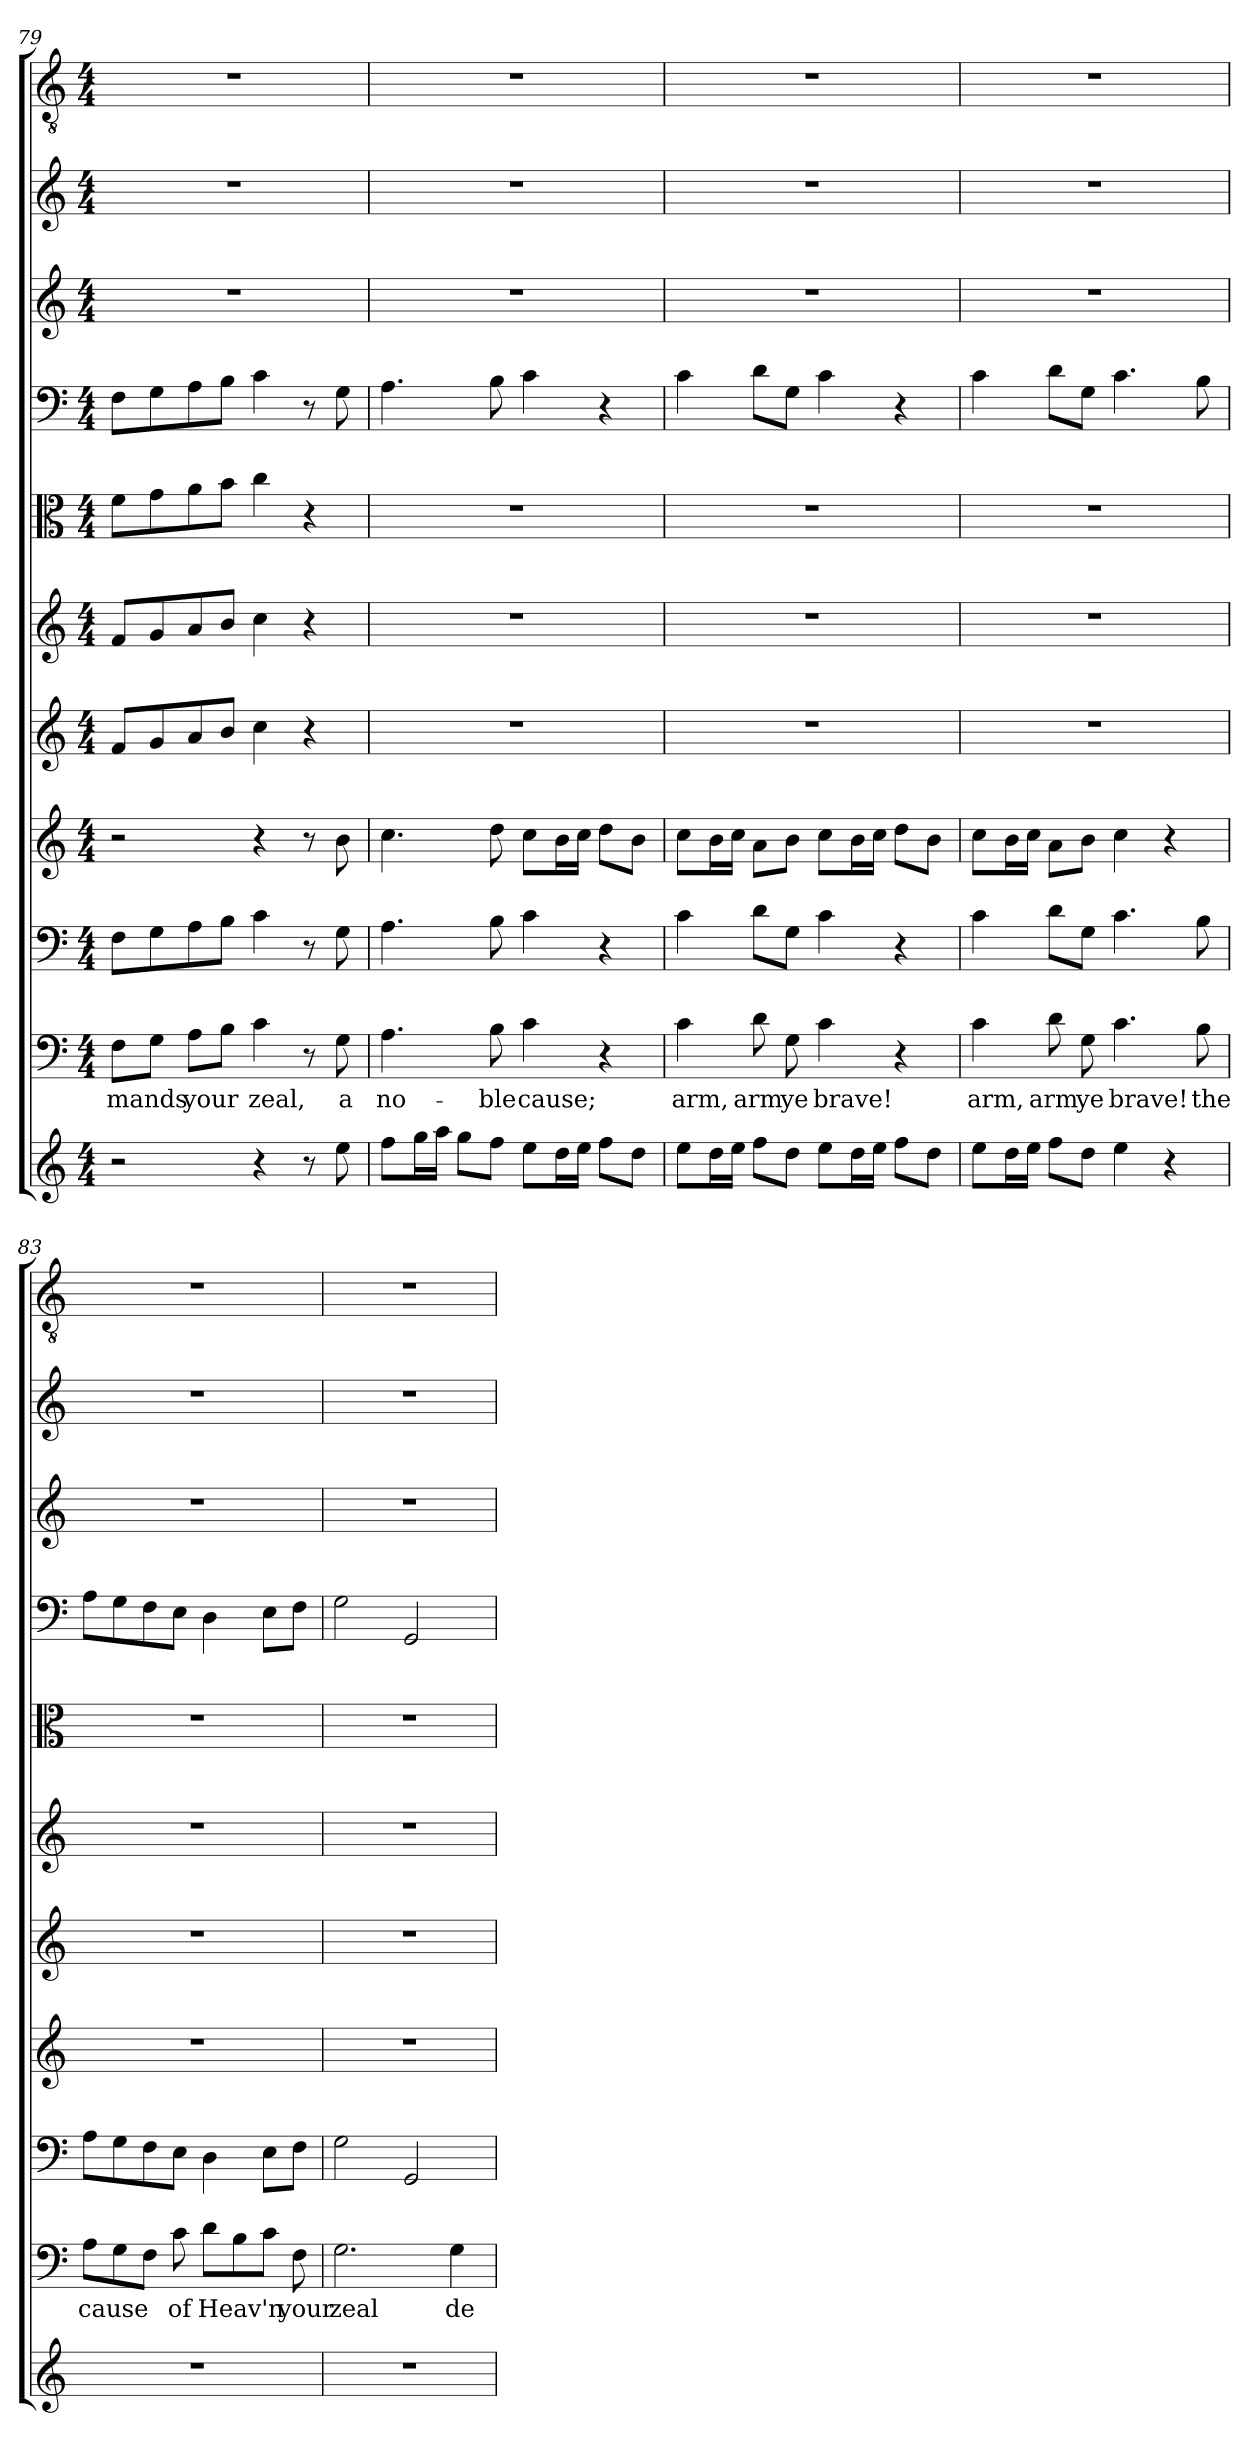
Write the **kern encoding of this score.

**kern	**kern	**text	**kern	**kern	**kern	**kern	**kern	**kern	**kern	**kern	**kern
*part11	*part10	*part10	*part9	*part8	*part7	*part6	*part5	*part4	*part3	*part2	*part1
*staff11	*staff10	*staff10	*staff9	*staff8	*staff7	*staff6	*staff5	*staff4	*staff3	*staff2	*staff1
*clefG2	*clefF4	*	*clefF4	*clefG2	*clefG2	*clefG2	*clefC3	*clefF4	*clefG2	*clefG2	*clefGv2
*k[]	*k[]	*	*k[]	*k[]	*k[]	*k[]	*k[]	*k[]	*k[]	*k[]	*k[]
*C:	*C:	*	*C:	*C:	*C:	*C:	*C:	*C:	*C:	*C:	*C:
*M4/4	*M4/4	*	*M4/4	*M4/4	*M4/4	*M4/4	*M4/4	*M4/4	*M4/4	*M4/4	*M4/4
=79	=79	=79	=79	=79	=79	=79	=79	=79	=79	=79	=79
2r	8F\L	-mands	8F\L	2r	8f/L	8f/L	8f\L	8F\L	1r	1r	1r
.	8G\J	.	8G\	.	8g/	8g/	8g\	8G\	.	.	.
.	8A\L	your	8A\	.	8a/	8a/	8a\	8A\	.	.	.
.	8B\J	.	8B\J	.	8b/J	8b/J	8b\J	8B\J	.	.	.
4r	4c\	zeal,	4c\	4r	4cc\	4cc\	4cc\	4c\	.	.	.
8r	8r	.	8r	8r	4r	4r	4r	8r	.	.	.
8ee\	8G\	a	8G\	8b\	.	.	.	8G\	.	.	.
=80	=80	=80	=80	=80	=80	=80	=80	=80	=80	=80	=80
8ff\L	4.A\	no-	4.A\	4.cc\	1r	1r	1r	4.A\	1r	1r	1r
16gg\L	.	.	.	.	.	.	.	.	.	.	.
16aa\JJ	.	.	.	.	.	.	.	.	.	.	.
8gg\L	.	.	.	.	.	.	.	.	.	.	.
8ff\J	8B\	-ble	8B\	8dd\	.	.	.	8B\	.	.	.
8ee\L	4c\	cause;	4c\	8cc\L	.	.	.	4c\	.	.	.
16dd\L	.	.	.	16b\L	.	.	.	.	.	.	.
16ee\JJ	.	.	.	16cc\JJ	.	.	.	.	.	.	.
8ff\L	4r	.	4r	8dd\L	.	.	.	4r	.	.	.
8dd\J	.	.	.	8b\J	.	.	.	.	.	.	.
=81	=81	=81	=81	=81	=81	=81	=81	=81	=81	=81	=81
8ee\L	4c\	arm,	4c\	8cc\L	1r	1r	1r	4c\	1r	1r	1r
16dd\L	.	.	.	16b\L	.	.	.	.	.	.	.
16ee\JJ	.	.	.	16cc\JJ	.	.	.	.	.	.	.
8ff\L	8d\	arm	8d\L	8a\L	.	.	.	8d\L	.	.	.
8dd\J	8G\	ye	8G\J	8b\J	.	.	.	8G\J	.	.	.
8ee\L	4c\	brave!	4c\	8cc\L	.	.	.	4c\	.	.	.
16dd\L	.	.	.	16b\L	.	.	.	.	.	.	.
16ee\JJ	.	.	.	16cc\JJ	.	.	.	.	.	.	.
8ff\L	4r	.	4r	8dd\L	.	.	.	4r	.	.	.
8dd\J	.	.	.	8b\J	.	.	.	.	.	.	.
=82	=82	=82	=82	=82	=82	=82	=82	=82	=82	=82	=82
8ee\L	4c\	arm,	4c\	8cc\L	1r	1r	1r	4c\	1r	1r	1r
16dd\L	.	.	.	16b\L	.	.	.	.	.	.	.
16ee\JJ	.	.	.	16cc\JJ	.	.	.	.	.	.	.
8ff\L	8d\	arm	8d\L	8a\L	.	.	.	8d\L	.	.	.
8dd\J	8G\	ye	8G\J	8b\J	.	.	.	8G\J	.	.	.
4ee\	4.c\	brave!	4.c\	4cc\	.	.	.	4.c\	.	.	.
4r	.	.	.	4r	.	.	.	.	.	.	.
.	8B\	the	8B\	.	.	.	.	8B\	.	.	.
=83	=83	=83	=83	=83	=83	=83	=83	=83	=83	=83	=83
1r	8A\L	cause	8A\L	1r	1r	1r	1r	8A\L	1r	1r	1r
.	8G\	.	8G\	.	.	.	.	8G\	.	.	.
.	8F\J	.	8F\	.	.	.	.	8F\	.	.	.
.	8c\	of	8E\J	.	.	.	.	8E\J	.	.	.
.	8d\L	Heav'n	4D\	.	.	.	.	4D\	.	.	.
.	8B\	.	.	.	.	.	.	.	.	.	.
.	8c\J	.	8E\L	.	.	.	.	8E\L	.	.	.
.	8F\	your	8F\J	.	.	.	.	8F\J	.	.	.
=84	=84	=84	=84	=84	=84	=84	=84	=84	=84	=84	=84
1r	2.G\	zeal	2G\	1r	1r	1r	1r	2G\	1r	1r	1r
.	.	.	2GG/	.	.	.	.	2GG/	.	.	.
.	4G\	de-	.	.	.	.	.	.	.	.	.
=	=	=	=	=	=	=	=	=	=	=	=
*-	*-	*-	*-	*-	*-	*-	*-	*-	*-	*-	*-
